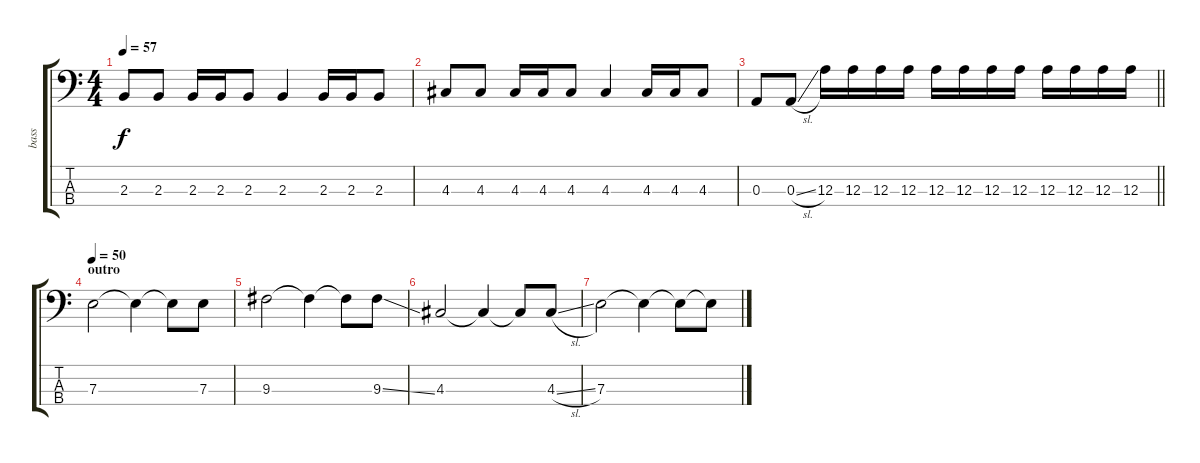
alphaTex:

\track ("bass " "bass ") {instrument electricguitarjazz}
\staff {score tabs}
\tuning (G2 D2 A1 E1) {hide}
\ts (4 4)
\tempo 57
\clef f4
\ks c
2.3.8{dy f} 2.3.8 2.3.16 2.3.16 2.3.8 2.3.4 2.3.16 2.3.16 2.3.8 |
4.3.8 4.3.8 4.3.16 4.3.16 4.3.8 4.3.4 4.3.16 4.3.16 4.3.8 |
\barLineRight lightlight
0.3.8 0.3{sl}.8 12.3.16 12.3.16 12.3.16 12.3.16 12.3.16 12.3.16 12.3.16 12.3.16 12.3.16 12.3.16 12.3.16 12.3.16 |
\section ("" "outro")
\tempo 50
7.3.2 7.3{t}.4 7.3{t}.8 7.3.8 |
9.3.2 9.3{t}.4 9.3{t}.8 9.3{ss}.8 |
4.3.2 4.3{t}.4 4.3{t}.8 4.3{sl}.8 |
7.3.2 7.3{t}.4 7.3{t}.8 7.3{t}.8
